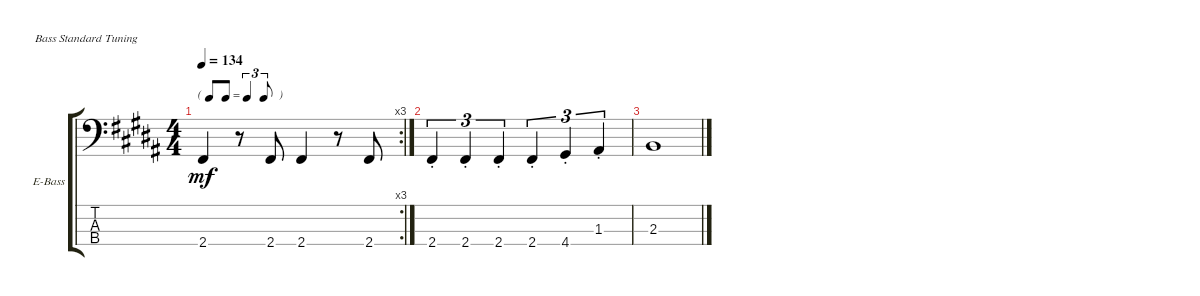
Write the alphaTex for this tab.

\defaultSystemsLayout 4
\bracketExtendMode groupsimilarinstruments
\firstSystemTrackNameOrientation horizontal
\otherSystemsTrackNameOrientation horizontal
\track ("Electric Bass" "E-Bass") {instrument electricbassfinger}
\staff {score tabs}
\tuning (G2 D2 A1 E1)
\rc 3
\ts (4 4)
\tf triplet8th
\tempo 134
\clef f4
\ks b
2.4.4{dy mf} r.8 2.4.8 2.4.4 r.8 2.4.8 |
2.4{st}.4{tu (3 2)} 2.4{st}.4{tu (3 2)} 2.4{st}.4{tu (3 2)} 2.4{st}.4{tu (3 2)} 4.4{st}.4{tu (3 2)} 1.3{st}.4{tu (3 2)} |
2.3.1
